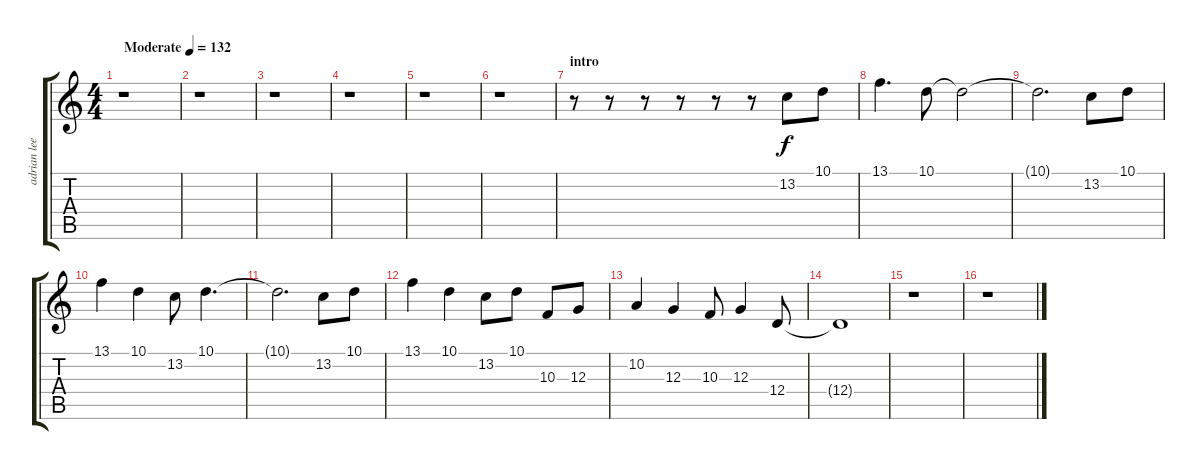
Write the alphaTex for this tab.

\track ("adrian lee" "adrian lee") {instrument stringensemble1}
\staff {score tabs}
\tuning (E4 B3 G3 D3 A2 E2) {hide}
\ts (4 4)
\tempo (132 "Moderate")
\clef g2
\ks c
r.1{dy f instrument stringensemble1} |
r.1 |
r.1 |
r.1 |
r.1 |
r.1 |
\section ("" "intro")
r.8 r.8 r.8 r.8 r.8 r.8 13.2.8 10.1.8 |
13.1.4{d} 10.1.8 10.1{t}.2 |
10.1{t}.2{d} 13.2.8 10.1.8 |
13.1.4 10.1.4 13.2.8 10.1.4{d} |
10.1{t}.2{d} 13.2.8 10.1.8 |
13.1.4 10.1.4 13.2.8 10.1.8 10.3.8 12.3.8 |
10.2.4 12.3.4 10.3.8 12.3.4 12.4.8 |
12.4{t}.1 |
r.1 |
r.1
